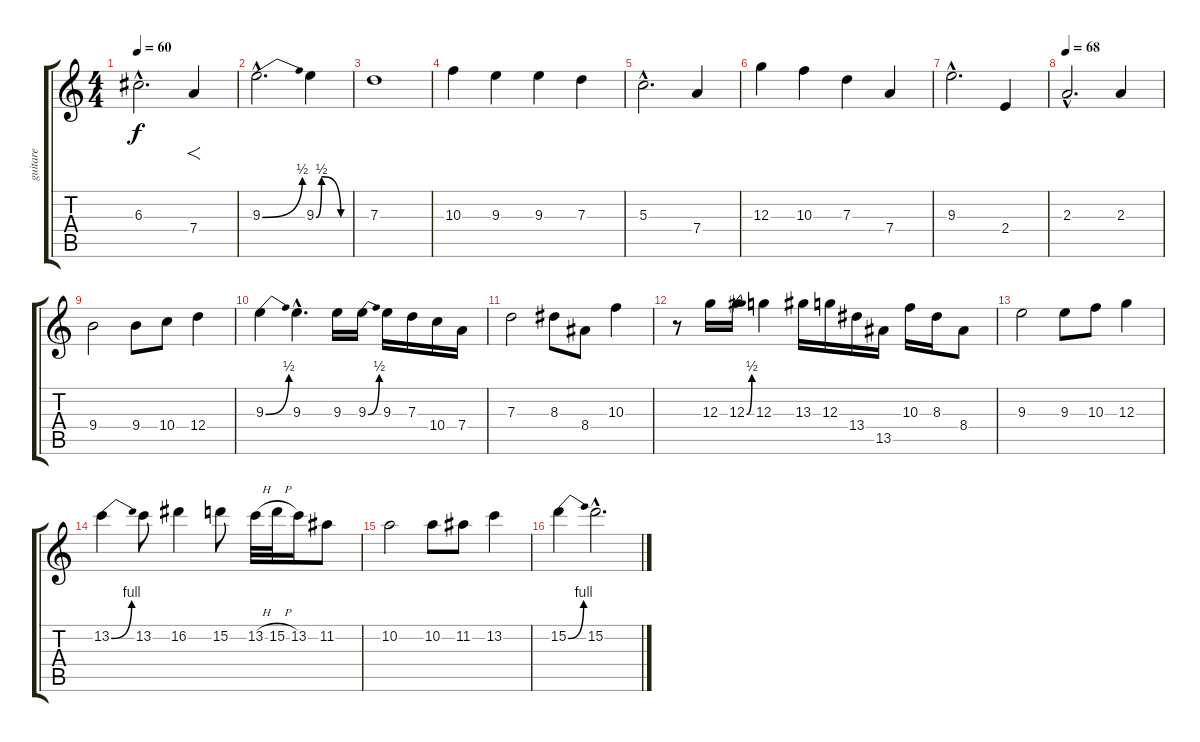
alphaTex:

\track ("guitare" "guitare") {instrument distortionguitar}
\staff {score tabs}
\tuning (E4 B3 G3 D3 A2 E2) {hide}
\ts (4 4)
\tempo 60
\clef g2
\ks c
6.3{hac}.2{d dy f} 7.4.4{f} |
9.3{be (bend 0 0 60 2) hac}.2{d} 9.3{be (custom 0 0 10 2 45 0 60 0)}.4 |
7.3.1 |
10.3.4 9.3.4 9.3.4 7.3.4 |
5.3{hac}.2{d} 7.4.4 |
12.3.4 10.3.4 7.3.4 7.4.4 |
9.3{hac}.2{d} 2.4.4 |
\tempo 68
2.3{hac}.2{d} 2.3.4 |
9.4.2 9.4.8 10.4.8 12.4.4 |
9.3{be (bend 0 0 60 2)}.4 9.3{hac}.4{d} 9.3.16 9.3{be (bend 0 0 60 2)}.16 9.3.16 7.3.16 10.4.16 7.4.16 |
7.3.2 8.3.8 8.4.8 10.3.4 |
r.8 12.3.16 12.3{be (bend 0 0 60 2)}.16 12.3.4 13.3.16 12.3.16 13.4.16 13.5.16 10.3.16 8.3.16 8.4.8 |
9.3.2 9.3.8 10.3.8 12.3.4 |
13.2{be (bend 0 0 60 4)}.4 13.2.8 16.2.4 15.2.8 13.2{h}.32 15.2{h}.32 13.2.16 11.2.8 |
10.2.2 10.2.8 11.2.8 13.2.4 |
15.2{be (bend 0 0 60 4)}.4 15.2{hac}.2{d}
